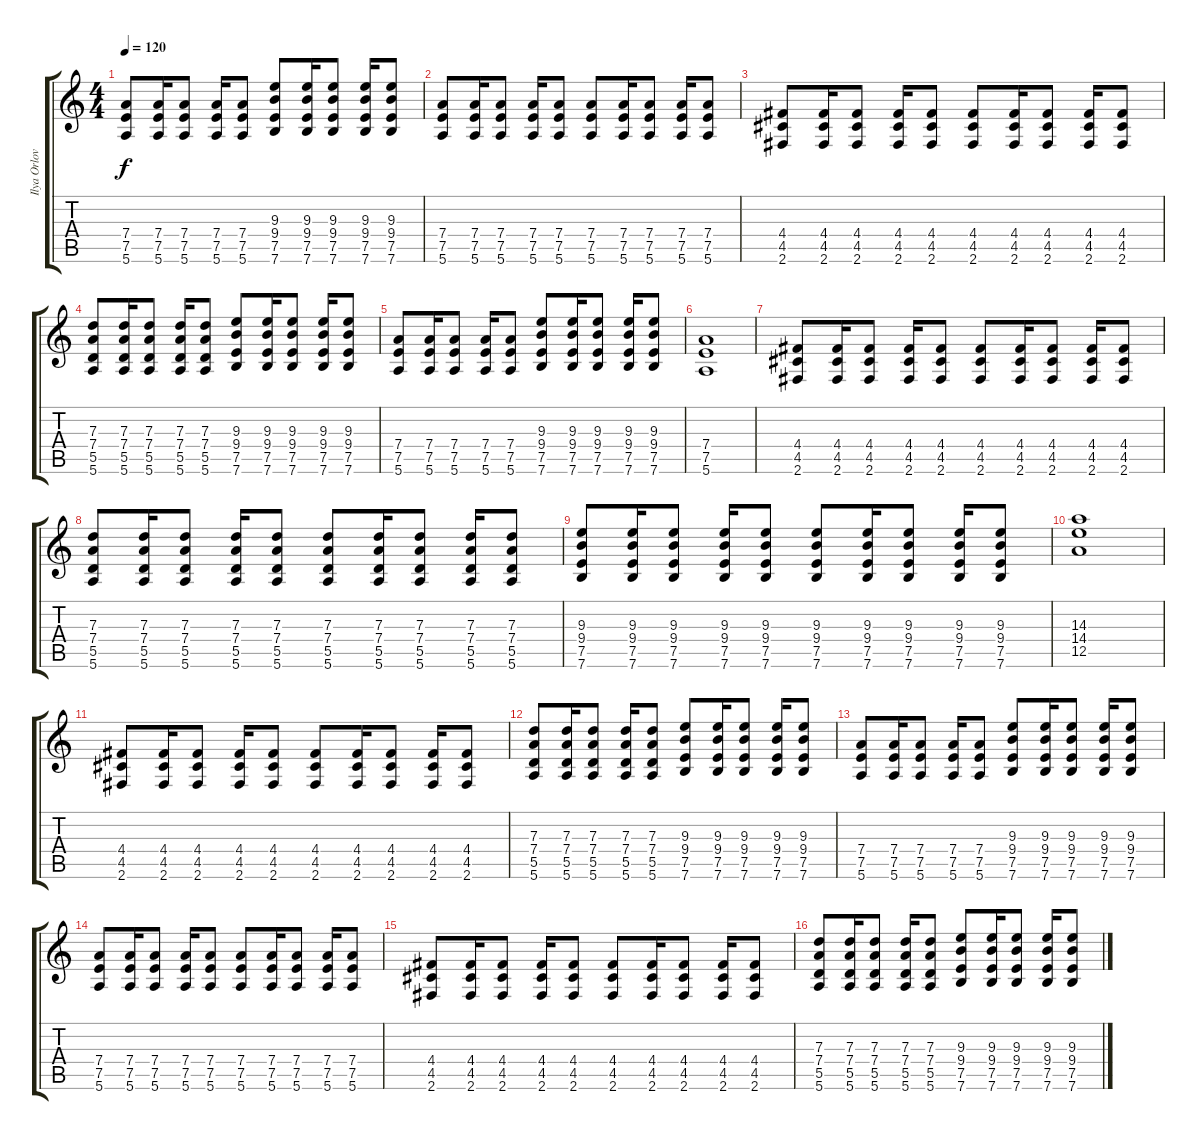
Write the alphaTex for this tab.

\track ("Ilya Orlov" "Ilya Orlov") {instrument distortionguitar}
\staff {score tabs}
\tuning (E4 B3 G3 D3 A2 E2) {hide}
\ts (4 4)
\tempo 120
\clef g2
\ks c
(7.4 7.5 5.6).8{dy f} (7.4 7.5 5.6).16 (7.4 7.5 5.6).8 (7.4 7.5 5.6).16 (7.4 7.5 5.6).8 (9.3 9.4 7.5 7.6).8 (9.3 9.4 7.5 7.6).16 (9.3 9.4 7.5 7.6).8 (9.3 9.4 7.5 7.6).16 (9.3 9.4 7.5 7.6).8 |
(7.4 7.5 5.6).8 (7.4 7.5 5.6).16 (7.4 7.5 5.6).8 (7.4 7.5 5.6).16 (7.4 7.5 5.6).8 (7.4 7.5 5.6).8 (7.4 7.5 5.6).16 (7.4 7.5 5.6).8 (7.4 7.5 5.6).16 (7.4 7.5 5.6).8 |
(4.4 4.5 2.6).8 (4.4 4.5 2.6).16 (4.4 4.5 2.6).8 (4.4 4.5 2.6).16 (4.4 4.5 2.6).8 (4.4 4.5 2.6).8 (4.4 4.5 2.6).16 (4.4 4.5 2.6).8 (4.4 4.5 2.6).16 (4.4 4.5 2.6).8 |
(7.3 7.4 5.5 5.6).8 (7.3 7.4 5.5 5.6).16 (7.3 7.4 5.5 5.6).8 (7.3 7.4 5.5 5.6).16 (7.3 7.4 5.5 5.6).8 (9.3 9.4 7.5 7.6).8 (9.3 9.4 7.5 7.6).16 (9.3 9.4 7.5 7.6).8 (9.3 9.4 7.5 7.6).16 (9.3 9.4 7.5 7.6).8 |
(7.4 7.5 5.6).8 (7.4 7.5 5.6).16 (7.4 7.5 5.6).8 (7.4 7.5 5.6).16 (7.4 7.5 5.6).8 (9.3 9.4 7.5 7.6).8 (9.3 9.4 7.5 7.6).16 (9.3 9.4 7.5 7.6).8 (9.3 9.4 7.5 7.6).16 (9.3 9.4 7.5 7.6).8 |
(7.4 7.5 5.6).1 |
(4.4 4.5 2.6).8 (4.4 4.5 2.6).16 (4.4 4.5 2.6).8 (4.4 4.5 2.6).16 (4.4 4.5 2.6).8 (4.4 4.5 2.6).8 (4.4 4.5 2.6).16 (4.4 4.5 2.6).8 (4.4 4.5 2.6).16 (4.4 4.5 2.6).8 |
(7.3 7.4 5.5 5.6).8 (7.3 7.4 5.5 5.6).16 (7.3 7.4 5.5 5.6).8 (7.3 7.4 5.5 5.6).16 (7.3 7.4 5.5 5.6).8 (7.3 7.4 5.5 5.6).8 (7.3 7.4 5.5 5.6).16 (7.3 7.4 5.5 5.6).8 (7.3 7.4 5.5 5.6).16 (7.3 7.4 5.5 5.6).8 |
(9.3 9.4 7.5 7.6).8 (9.3 9.4 7.5 7.6).16 (9.3 9.4 7.5 7.6).8 (9.3 9.4 7.5 7.6).16 (9.3 9.4 7.5 7.6).8 (9.3 9.4 7.5 7.6).8 (9.3 9.4 7.5 7.6).16 (9.3 9.4 7.5 7.6).8 (9.3 9.4 7.5 7.6).16 (9.3 9.4 7.5 7.6).8 |
(14.3 14.4 12.5).1 |
(4.4 4.5 2.6).8 (4.4 4.5 2.6).16 (4.4 4.5 2.6).8 (4.4 4.5 2.6).16 (4.4 4.5 2.6).8 (4.4 4.5 2.6).8 (4.4 4.5 2.6).16 (4.4 4.5 2.6).8 (4.4 4.5 2.6).16 (4.4 4.5 2.6).8 |
(7.3 7.4 5.5 5.6).8 (7.3 7.4 5.5 5.6).16 (7.3 7.4 5.5 5.6).8 (7.3 7.4 5.5 5.6).16 (7.3 7.4 5.5 5.6).8 (9.3 9.4 7.5 7.6).8 (9.3 9.4 7.5 7.6).16 (9.3 9.4 7.5 7.6).8 (9.3 9.4 7.5 7.6).16 (9.3 9.4 7.5 7.6).8 |
(7.4 7.5 5.6).8 (7.4 7.5 5.6).16 (7.4 7.5 5.6).8 (7.4 7.5 5.6).16 (7.4 7.5 5.6).8 (9.3 9.4 7.5 7.6).8 (9.3 9.4 7.5 7.6).16 (9.3 9.4 7.5 7.6).8 (9.3 9.4 7.5 7.6).16 (9.3 9.4 7.5 7.6).8 |
(7.4 7.5 5.6).8 (7.4 7.5 5.6).16 (7.4 7.5 5.6).8 (7.4 7.5 5.6).16 (7.4 7.5 5.6).8 (7.4 7.5 5.6).8 (7.4 7.5 5.6).16 (7.4 7.5 5.6).8 (7.4 7.5 5.6).16 (7.4 7.5 5.6).8 |
(4.4 4.5 2.6).8 (4.4 4.5 2.6).16 (4.4 4.5 2.6).8 (4.4 4.5 2.6).16 (4.4 4.5 2.6).8 (4.4 4.5 2.6).8 (4.4 4.5 2.6).16 (4.4 4.5 2.6).8 (4.4 4.5 2.6).16 (4.4 4.5 2.6).8 |
(7.3 7.4 5.5 5.6).8 (7.3 7.4 5.5 5.6).16 (7.3 7.4 5.5 5.6).8 (7.3 7.4 5.5 5.6).16 (7.3 7.4 5.5 5.6).8 (9.3 9.4 7.5 7.6).8 (9.3 9.4 7.5 7.6).16 (9.3 9.4 7.5 7.6).8 (9.3 9.4 7.5 7.6).16 (9.3 9.4 7.5 7.6).8
